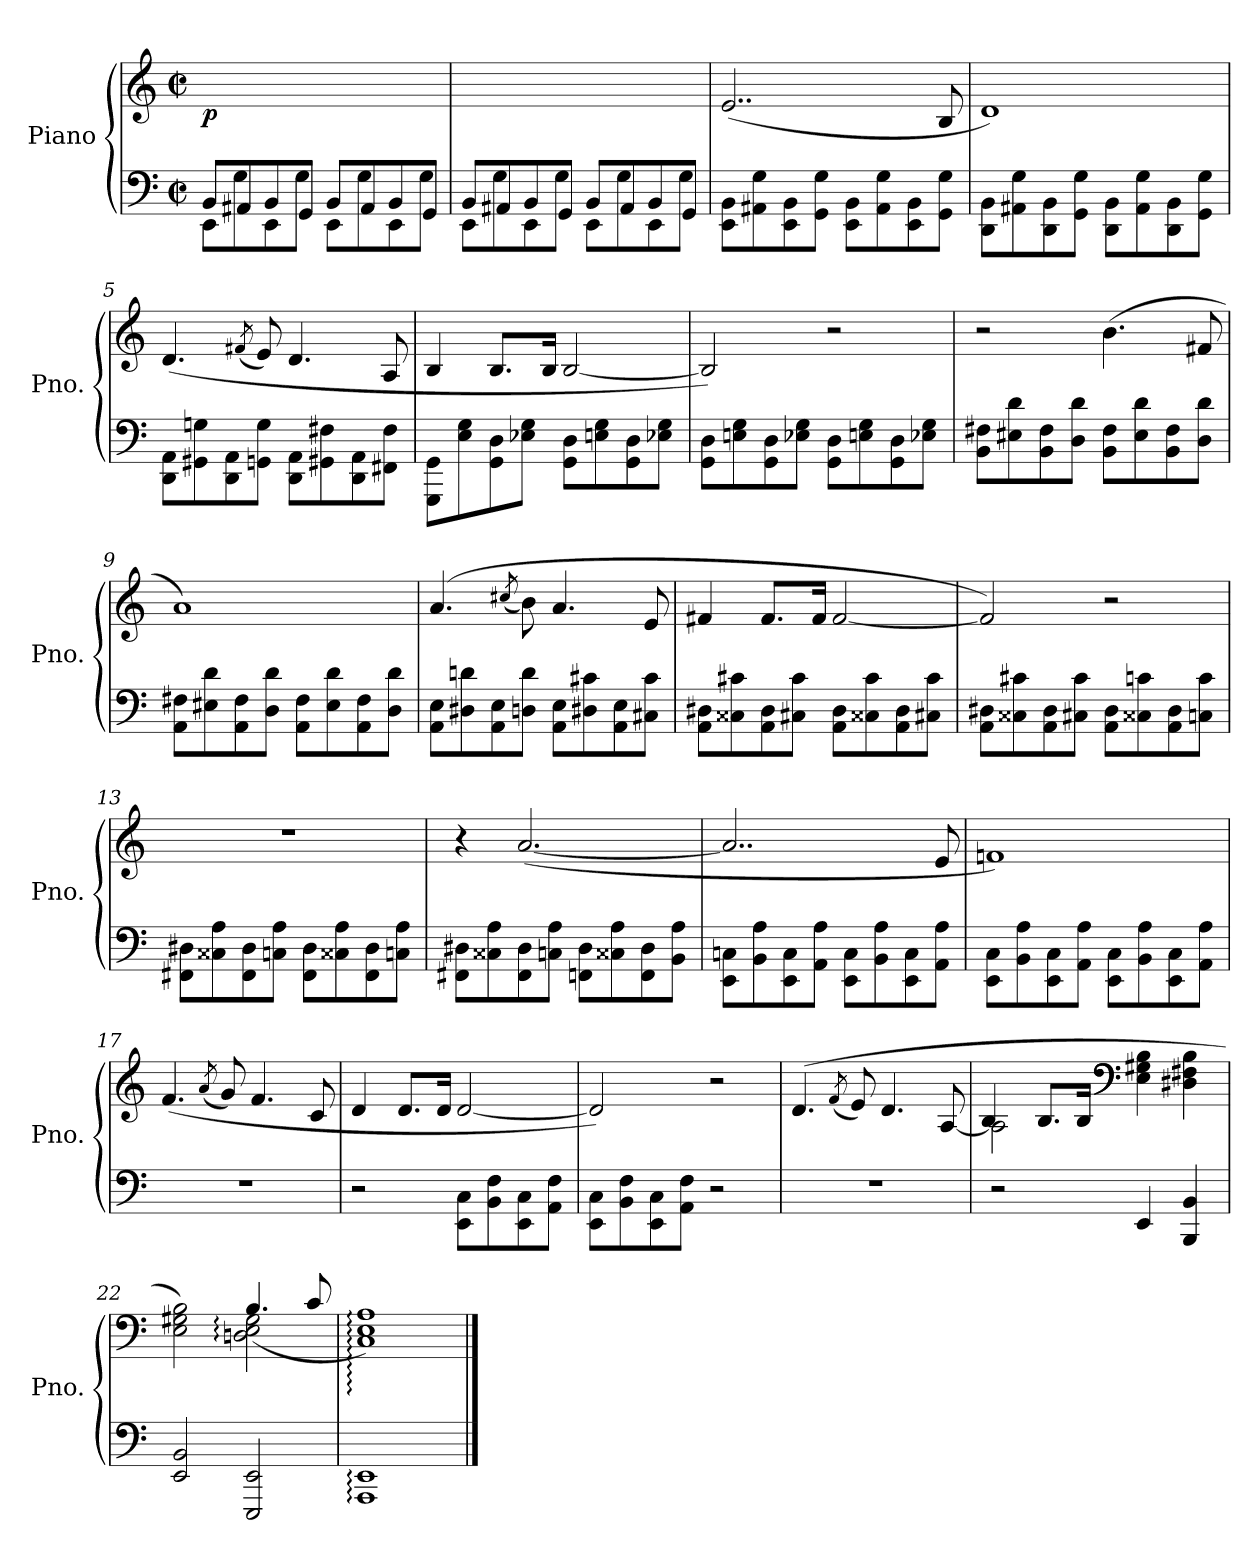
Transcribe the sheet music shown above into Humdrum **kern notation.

**kern	**kern	**dynam
*part1	*part1	*part1
*staff2	*staff1	*staff1/2
*I"Piano	*	*
*I'Pno.	*	*
*clefF4	*clefG2	*
*k[]	*k[]	*
*M2/2	*M2/2	*
*met(c|)	*met(c|)	*
=1	=1	=1
*^	*	*
!	!	!	!LO:DY:b
8EE\L	8BB/L	1ryy	p
8G\	8AA#X/	.	.
8EE\	8BB/	.	.
8G\J	8GG/J	.	.
8EE\L	8BB/L	.	.
8G\	8AA#/	.	.
8EE\	8BB/	.	.
8G\J	8GG/J	.	.
=2	=2	=2	=2
8EE\L	8BB/L	1ryy	.
8G\	8AA#X/	.	.
8EE\	8BB/	.	.
8G\J	8GG/J	.	.
8EE\L	8BB/L	.	.
8G\	8AA#/	.	.
8EE\	8BB/	.	.
8G\J	8GG/J	.	.
*v	*v	*	*
=3	=3	=3
8EE\ 8BB\L	(>2..e/	.
8AA#X\ 8G\	.	.
8EE\ 8BB\	.	.
8GG\ 8G\J	.	.
8EE\ 8BB\L	.	.
8AA#\ 8G\	.	.
8EE\ 8BB\	.	.
8GG\ 8G\J	8B/	.
=4	=4	=4
8DD\ 8BB\L	1d)	.
8AA#X\ 8G\	.	.
8DD\ 8BB\	.	.
8GG\ 8G\J	.	.
8DD\ 8BB\L	.	.
8AA#\ 8G\	.	.
8DD\ 8BB\	.	.
8GG\ 8G\J	.	.
!!LO:LB:g=z
=5	=5	=5
8DD\ 8AA\L	(>4.d/	.
8GG#X\ 8Gn\	.	.
8DD\ 8AA\	.	.
.	(<8qf#X/	.
8GGn\ 8G\J	8e/)	.
8DD\ 8AA\L	4.d/	.
8GG#X\ 8F#X\	.	.
8DD\ 8AA\	.	.
8FF#X\ 8F#\J	8A/	.
=6	=6	=6
8GGG\ 8GG\L	4B/	.
8E\ 8G\	.	.
8GG\ 8D\	8.B/L	.
8E-X\ 8G\J	.	.
.	16B/Jk	.
8GG\ 8D\L	[2B/	.
8En\ 8G\	.	.
8GG\ 8D\	.	.
8E-X\ 8G\J	.	.
=7	=7	=7
8GG\ 8D\L	2B/])	.
8En\ 8G\	.	.
8GG\ 8D\	.	.
8E-X\ 8G\J	.	.
8GG\ 8D\L	2r	.
8En\ 8G\	.	.
8GG\ 8D\	.	.
8E-X\ 8G\J	.	.
!!LO:LB:g=z
=8	=8	=8
8BB\ 8F#X\L	2r	.
8E#X\ 8d\	.	.
8BB\ 8F#\	.	.
8D\ 8d\J	.	.
8BB\ 8F#\L	(>4.b\	.
8E#\ 8d\	.	.
8BB\ 8F#\	.	.
8D\ 8d\J	8f#X/	.
!!LO:LB:g=z
=9	=9	=9
8AA\ 8F#X\L	1a)	.
8E#X\ 8d\	.	.
8AA\ 8F#\	.	.
8D\ 8d\J	.	.
8AA\ 8F#\L	.	.
8E#\ 8d\	.	.
8AA\ 8F#\	.	.
8D\ 8d\J	.	.
=10	=10	=10
8AA\ 8E\L	(>4.a/	.
8D#X\ 8dn\	.	.
8AA\ 8E\	.	.
.	(<8qcc#X/	.
8Dn\ 8d\J	8b\)	.
8AA\ 8E\L	4.a/	.
8D#X\ 8c#X\	.	.
8AA\ 8E\	.	.
8C#X\ 8c#\J	8e/	.
=11	=11	=11
8AA\ 8D#X\L	4f#X/	.
8C##X\ 8c#X\	.	.
8AA\ 8D#\	8.f#/L	.
8C#X\ 8c#\J	.	.
.	16f#/Jk	.
8AA\ 8D#\L	[2f#/	.
8C##X\ 8c#\	.	.
8AA\ 8D#\	.	.
8C#X\ 8c#\J	.	.
!!LO:LB:g=z
=12	=12	=12
8AA\ 8D#X\L	2f#/])	.
8C##X\ 8c#X\	.	.
8AA\ 8D#\	.	.
8C#X\ 8c#\J	.	.
8AA\ 8D#\L	2r	.
8C##X\ 8cn\	.	.
8AA\ 8D#\	.	.
8Cn\ 8c\J	.	.
=13	=13	=13
8FF#X\ 8D#X\L	1r	.
8C##X\ 8A\	.	.
8FF#\ 8D#\	.	.
8Cn\ 8A\J	.	.
8FF#\ 8D#\L	.	.
8C##X\ 8A\	.	.
8FF#\ 8D#\	.	.
8Cn\ 8A\J	.	.
=14	=14	=14
8FF#X\ 8D#X\L	4r	.
8C##X\ 8A\	.	.
8FF#\ 8D#\	(>[2.a/	.
8Cn\ 8A\J	.	.
8FFn\ 8D#\L	.	.
8C##X\ 8A\	.	.
8FF\ 8D#\	.	.
8BB\ 8A\J	.	.
!!LO:PB:g=z
=15	=15	=15
8EE\ 8Cn\L	2..a/]	.
8BB\ 8A\	.	.
8EE\ 8C\	.	.
8AA\ 8A\J	.	.
8EE\ 8C\L	.	.
8BB\ 8A\	.	.
8EE\ 8C\	.	.
8AA\ 8A\J	8e/	.
=16	=16	=16
8EE\ 8C\L	1fn)	.
8BB\ 8A\	.	.
8EE\ 8C\	.	.
8AA\ 8A\J	.	.
8EE\ 8C\L	.	.
8BB\ 8A\	.	.
8EE\ 8C\	.	.
8AA\ 8A\J	.	.
=17	=17	=17
1r	(>4.f/	.
.	(<8qa/	.
.	8g/)	.
.	4.f/	.
.	8c/	.
=18	=18	=18
2r	4d/	.
.	8.d/L	.
.	16d/Jk	.
8EE\ 8C\L	[2d/	.
8BB\ 8F\	.	.
8EE\ 8C\	.	.
8AA\ 8F\J	.	.
=19	=19	=19
8EE\ 8C\L	2d/])	.
8BB\ 8F\	.	.
8EE\ 8C\	.	.
8AA\ 8F\J	.	.
2r	2r	.
!!LO:PB:g=z
=20	=20	=20
1r	(>4.d/	.
.	(<8qf/	.
.	8e/)	.
.	4.d/	.
.	[8A/	.
=21	=21	=21
*	*^	*
2r	2A\]	4B/	.
.	.	8.B/L	.
.	.	16B/Jk	.
*	*clefF4	*	*
4EE/	4E\ 4G#X\ 4B\	2ryy	.
4BBB/ 4BB/	4D#X\ 4F#X\ 4B\	.	.
=22	=22	=22	=22
2EE/ 2BB/	2E\ 2G#X\ 2B\)	2ryy	.
2EEE/ 2EE/	2Dn\: 2E\: 2G#\:	(>4.B/	.
.	.	8c/	.
=23	=23	=23	=23
1AAA: 1EE:	1C: 1E: 1A:)	1AAAyy: 1EEyy: 1Cyy: 1Eyy: 1Ayy:	.
*	*v	*v	*
==	==	==
*-	*-	*-
